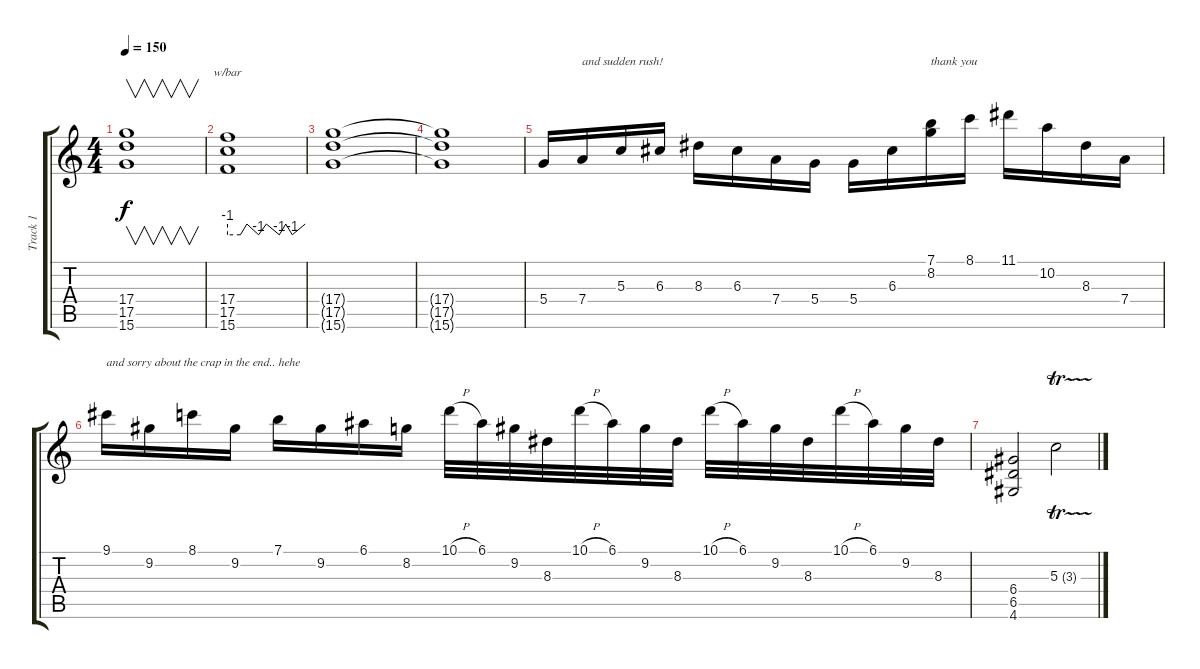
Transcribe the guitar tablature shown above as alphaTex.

\track ("Track 1" "Track 1") {instrument distortionguitar}
\staff {score tabs}
\tuning (E4 B3 G3 D3 A2 E2) {hide}
\ts (4 4)
\tempo 150
\clef g2
\ks c
(17.4{t} 17.5{t} 15.6{t}).1{v dy f} |
(17.4 17.5 15.6).1{tbe (custom default 0 -4 10 -4 15 0 24 -4 30 0 40 -4 45 0 50 -4 60 0)} |
(17.4{t} 17.5{t} 15.6{t}).1 |
(17.4{t} 17.5{t} 15.6{t}).1 |
5.4.16 7.4.16{txt "and sudden rush!"} 5.3.16 6.3.16 8.3.16 6.3.16 7.4.16 5.4.16 5.4.16 6.3.16 (7.1 8.2).16{txt "thank you"} 8.1.16 11.1.16 10.2.16 8.3.16 7.4.16 |
9.1.16{txt "and sorry about the crap in the end.. hehe"} 9.2.16 8.1.16 9.2.16 7.1.16 9.2.16 6.1.16 8.2.16 10.1{h}.32 6.1.32 9.2.32 8.3.32 10.1{h}.32 6.1.32 9.2.32 8.3.32 10.1{h}.32 6.1.32 9.2.32 8.3.32 10.1{h}.32 6.1.32 9.2.32 8.3.32 |
(6.4 6.5 4.6).2 5.3{tr (3 64)}.2
